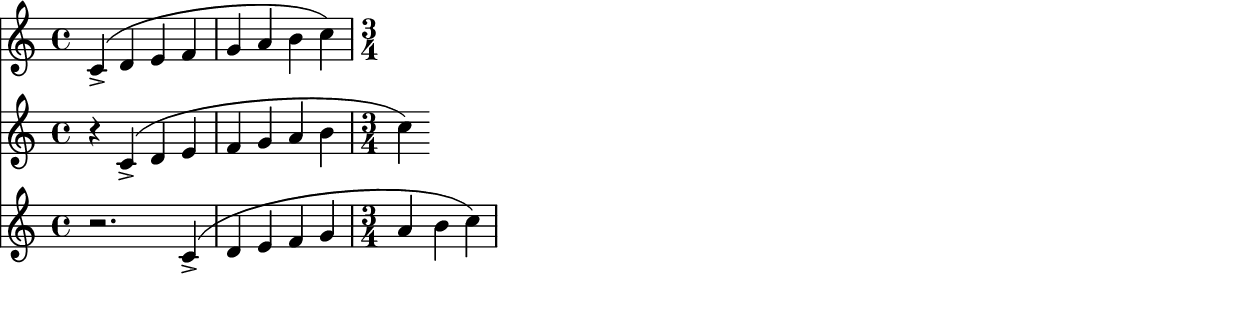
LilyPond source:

\include "lilypond-book-preamble.ly"
\paper {
  #(define dump-extents #t)

  indent = 0\mm
  line-width = 210\mm - 2.0 * 0.4\in
  ragged-right = ##t
  force-assignment = #""
  line-width = #(- line-width (* mm  3.000000))
}
\header {
  title = ""
  composer = ""
}
\layout {
}

<<
    \new Staff {   \set Staff.instrumentName = "" \set Staff.shortInstrumentName = "" \time 4/4 \clef treble {   c'4(-> d'4 e'4 f'4
                                                                                                             } g'4 a'4 b'4 c''4)
               }
    \new Staff {   \set Staff.instrumentName = "" \set Staff.shortInstrumentName = "" \time 4/4 r4 c'4(-> d'4 e'4 f'4 g'4 a'4 b'4 \time 3/4 c''4)
               }
    \new Staff {   \set Staff.instrumentName = "" \set Staff.shortInstrumentName = "" \time 4/4 r2. c'4(-> d'4 e'4 f'4 g'4 \time 3/4 a'4 b'4 c''4)
               }
>>